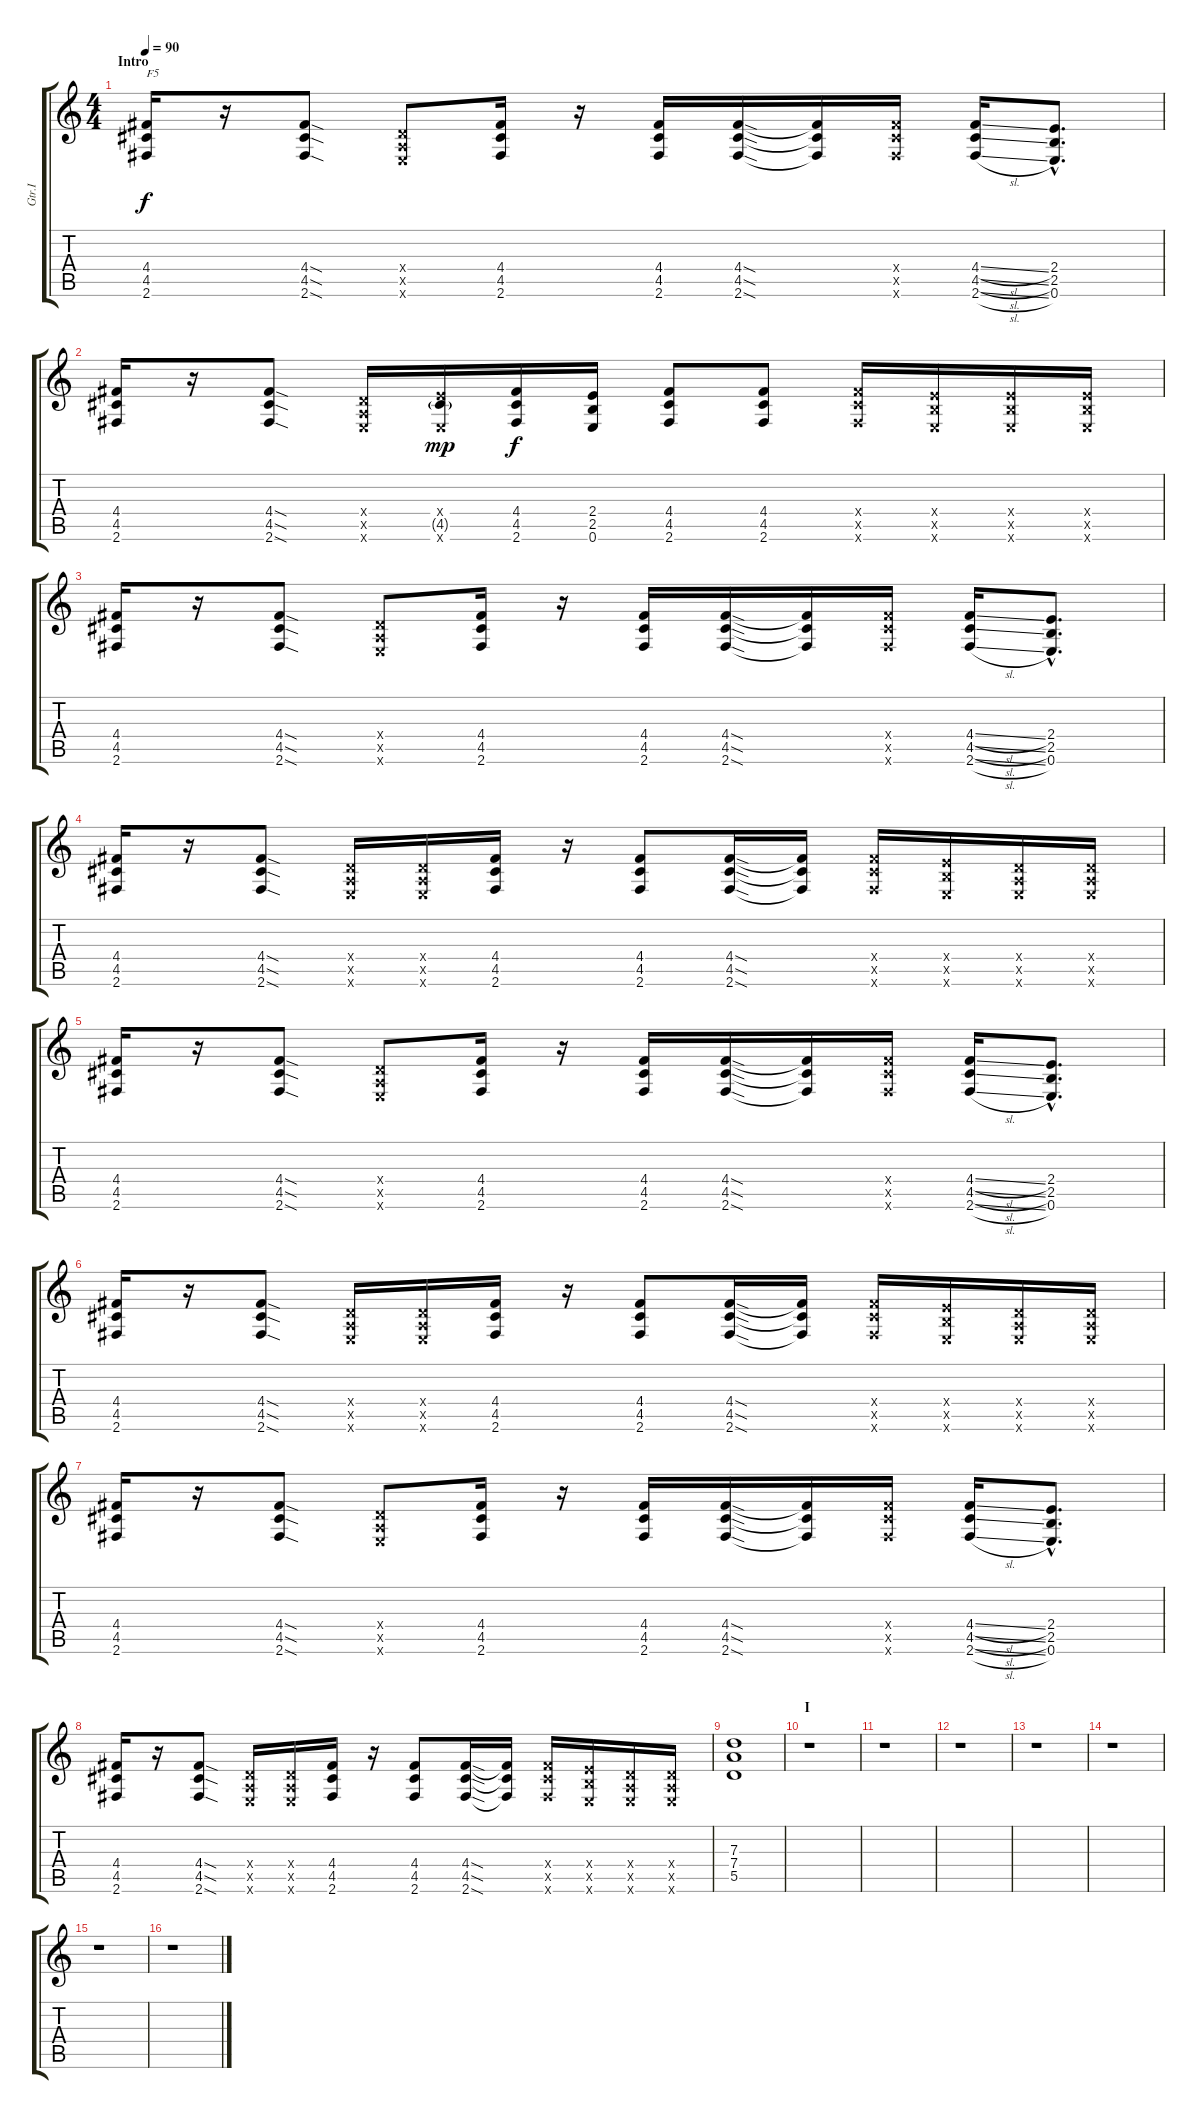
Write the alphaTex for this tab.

\track ("Gtr.I" "Gtr.I") {instrument distortionguitar}
\staff {score tabs}
\tuning (E4 B3 G3 D3 A2 E2) {hide}
\ts (4 4)
\section ("" "Intro")
\tempo 90
\clef g2
\ks c
(4.4 4.5 2.6).16{txt "F5" dy f volume 9 instrument overdrivenguitar} r.16 (4.4{sod} 4.5{sod} 2.6{sod}).8 (0.4{x} 0.5{x} 0.6{x}).8 (4.4 4.5 2.6).16 r.16 (4.4 4.5 2.6).16 (4.4{sod} 4.5{sod} 2.6{sod}).16 (4.4{t} 4.5{t} 2.6{t}).16 (4.4{x} 4.5{x} 2.6{x}).16 (4.4{sl} 4.5{sl} 2.6{sl}).16 (2.4{hac} 2.5{hac} 0.6{hac}).8{d} |
(4.4 4.5 2.6).16 r.16 (4.4{sod} 4.5{sod} 2.6{sod}).8 (0.4{x} 0.5{x} 0.6{x}).16 (2.4{x} 4.5{g} 0.6{x}).16{dy mp} (4.4 4.5 2.6).16{dy f} (2.4 2.5 0.6).16 (4.4 4.5 2.6).8 (4.4 4.5 2.6).8 (4.4{x} 4.5{x} 2.6{x}).16 (2.4{x} 2.5{x} 0.6{x}).16 (2.4{x} 2.5{x} 0.6{x}).16 (2.4{x} 2.5{x} 0.6{x}).16 |
(4.4 4.5 2.6).16{volume 14 instrument distortionguitar} r.16 (4.4{sod} 4.5{sod} 2.6{sod}).8 (0.4{x} 0.5{x} 0.6{x}).8 (4.4 4.5 2.6).16 r.16 (4.4 4.5 2.6).16 (4.4{sod} 4.5{sod} 2.6{sod}).16 (4.4{t} 4.5{t} 2.6{t}).16 (4.4{x} 4.5{x} 2.6{x}).16 (4.4{sl} 4.5{sl} 2.6{sl}).16 (2.4{hac} 2.5{hac} 0.6{hac}).8{d} |
(4.4 4.5 2.6).16 r.16 (4.4{sod} 4.5{sod} 2.6{sod}).8 (0.4{x} 0.5{x} 0.6{x}).16 (0.4{x} 0.5{x} 0.6{x}).16 (4.4 4.5 2.6).16 r.16 (4.4 4.5 2.6).8 (4.4{sod} 4.5{sod} 2.6{sod}).16 (4.4{t} 4.5{t} 2.6{t}).16 (4.4{x} 4.5{x} 2.6{x}).16 (2.4{x} 2.5{x} 0.6{x}).16 (0.4{x} 0.5{x} 0.6{x}).16 (0.4{x} 0.5{x} 0.6{x}).16 |
(4.4 4.5 2.6).16{volume 14} r.16 (4.4{sod} 4.5{sod} 2.6{sod}).8 (0.4{x} 0.5{x} 0.6{x}).8 (4.4 4.5 2.6).16 r.16 (4.4 4.5 2.6).16 (4.4{sod} 4.5{sod} 2.6{sod}).16 (4.4{t} 4.5{t} 2.6{t}).16 (4.4{x} 4.5{x} 2.6{x}).16 (4.4{sl} 4.5{sl} 2.6{sl}).16 (2.4{hac} 2.5{hac} 0.6{hac}).8{d} |
(4.4 4.5 2.6).16 r.16 (4.4{sod} 4.5{sod} 2.6{sod}).8 (0.4{x} 0.5{x} 0.6{x}).16 (0.4{x} 0.5{x} 0.6{x}).16 (4.4 4.5 2.6).16 r.16 (4.4 4.5 2.6).8 (4.4{sod} 4.5{sod} 2.6{sod}).16 (4.4{t} 4.5{t} 2.6{t}).16 (4.4{x} 4.5{x} 2.6{x}).16 (2.4{x} 2.5{x} 0.6{x}).16 (0.4{x} 0.5{x} 0.6{x}).16 (0.4{x} 0.5{x} 0.6{x}).16 |
(4.4 4.5 2.6).16{volume 14} r.16 (4.4{sod} 4.5{sod} 2.6{sod}).8 (0.4{x} 0.5{x} 0.6{x}).8 (4.4 4.5 2.6).16 r.16 (4.4 4.5 2.6).16 (4.4{sod} 4.5{sod} 2.6{sod}).16 (4.4{t} 4.5{t} 2.6{t}).16 (4.4{x} 4.5{x} 2.6{x}).16 (4.4{sl} 4.5{sl} 2.6{sl}).16 (2.4{hac} 2.5{hac} 0.6{hac}).8{d} |
(4.4 4.5 2.6).16 r.16 (4.4{sod} 4.5{sod} 2.6{sod}).8 (0.4{x} 0.5{x} 0.6{x}).16 (0.4{x} 0.5{x} 0.6{x}).16 (4.4 4.5 2.6).16 r.16 (4.4 4.5 2.6).8 (4.4{sod} 4.5{sod} 2.6{sod}).16 (4.4{t} 4.5{t} 2.6{t}).16 (4.4{x} 4.5{x} 2.6{x}).16 (2.4{x} 2.5{x} 0.6{x}).16 (0.4{x} 0.5{x} 0.6{x}).16 (0.4{x} 0.5{x} 0.6{x}).16 |
(7.3 7.4 5.5).1 |
\section ("" "I")
r.1 |
r.1 |
r.1 |
r.1 |
r.1 |
r.1 |
r.1
